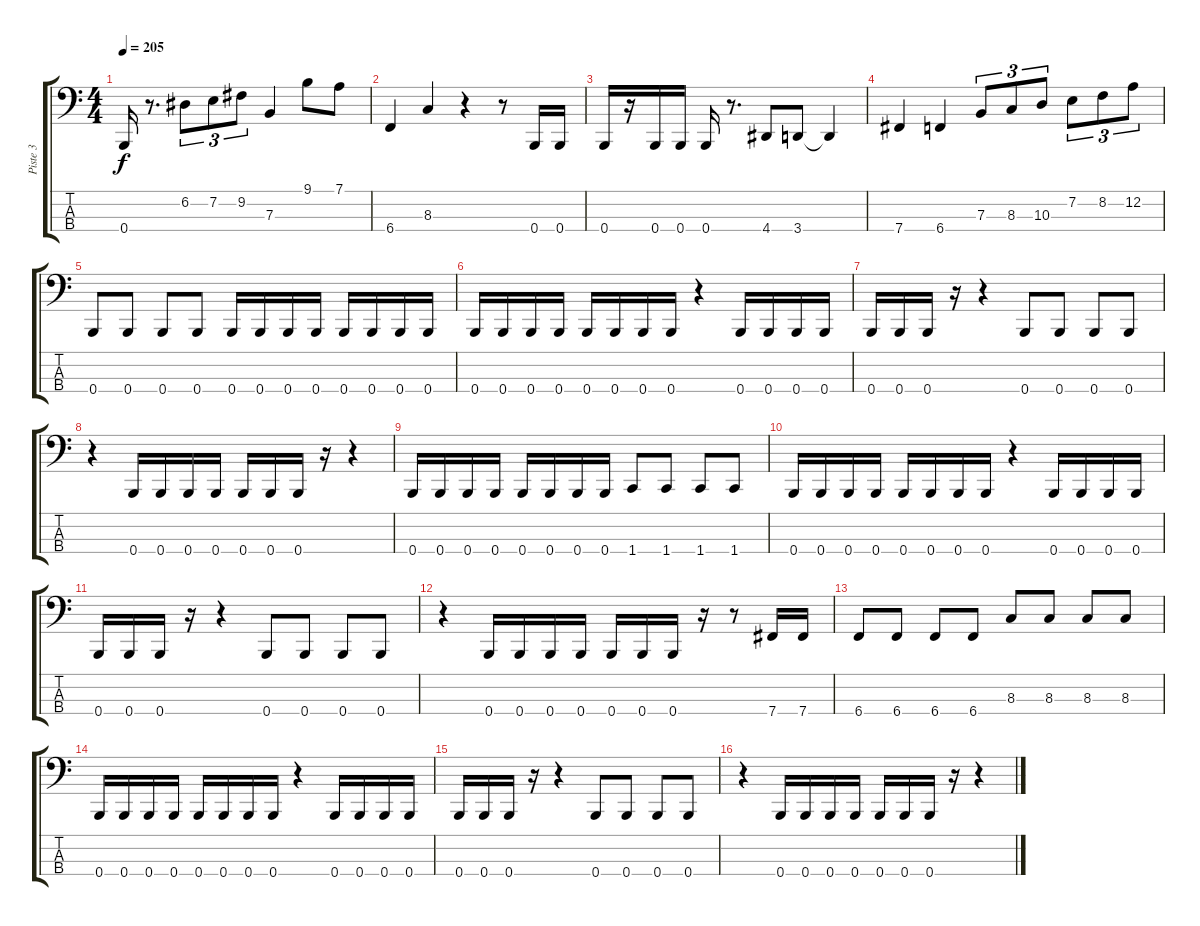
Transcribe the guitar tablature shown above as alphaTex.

\track ("Piste 3" "Piste 3") {instrument electricbasspick}
\staff {score tabs}
\tuning (D2 A1 E1 B0) {hide}
\ts (4 4)
\tempo 205
\clef f4
\ks c
0.4.16{dy f} r.8{d} 6.2.8{tu (3 2)} 7.2.8{tu (3 2)} 9.2.8{tu (3 2)} 7.3.4 9.1.8 7.1.8 |
6.4.4 8.3.4 r.4 r.8 0.4.16 0.4.16 |
0.4.16 r.16 0.4.16 0.4.16 0.4.16 r.8{d} 4.4.8 3.4.8 3.4{t}.4 |
7.4.4 6.4.4 7.3.8{tu (3 2)} 8.3.8{tu (3 2)} 10.3.8{tu (3 2)} 7.2.8{tu (3 2)} 8.2.8{tu (3 2)} 12.2.8{tu (3 2)} |
0.4.8 0.4.8 0.4.8 0.4.8 0.4.16 0.4.16 0.4.16 0.4.16 0.4.16 0.4.16 0.4.16 0.4.16 |
0.4.16 0.4.16 0.4.16 0.4.16 0.4.16 0.4.16 0.4.16 0.4.16 r.4 0.4.16 0.4.16 0.4.16 0.4.16 |
0.4.16 0.4.16 0.4.16 r.16 r.4 0.4.8 0.4.8 0.4.8 0.4.8 |
r.4 0.4.16 0.4.16 0.4.16 0.4.16 0.4.16 0.4.16 0.4.16 r.16 r.4 |
0.4.16 0.4.16 0.4.16 0.4.16 0.4.16 0.4.16 0.4.16 0.4.16 1.4.8 1.4.8 1.4.8 1.4.8 |
0.4.16 0.4.16 0.4.16 0.4.16 0.4.16 0.4.16 0.4.16 0.4.16 r.4 0.4.16 0.4.16 0.4.16 0.4.16 |
0.4.16 0.4.16 0.4.16 r.16 r.4 0.4.8 0.4.8 0.4.8 0.4.8 |
r.4 0.4.16 0.4.16 0.4.16 0.4.16 0.4.16 0.4.16 0.4.16 r.16 r.8 7.4.16 7.4.16 |
6.4.8 6.4.8 6.4.8 6.4.8 8.3.8 8.3.8 8.3.8 8.3.8 |
0.4.16 0.4.16 0.4.16 0.4.16 0.4.16 0.4.16 0.4.16 0.4.16 r.4 0.4.16 0.4.16 0.4.16 0.4.16 |
0.4.16 0.4.16 0.4.16 r.16 r.4 0.4.8 0.4.8 0.4.8 0.4.8 |
r.4 0.4.16 0.4.16 0.4.16 0.4.16 0.4.16 0.4.16 0.4.16 r.16 r.4
